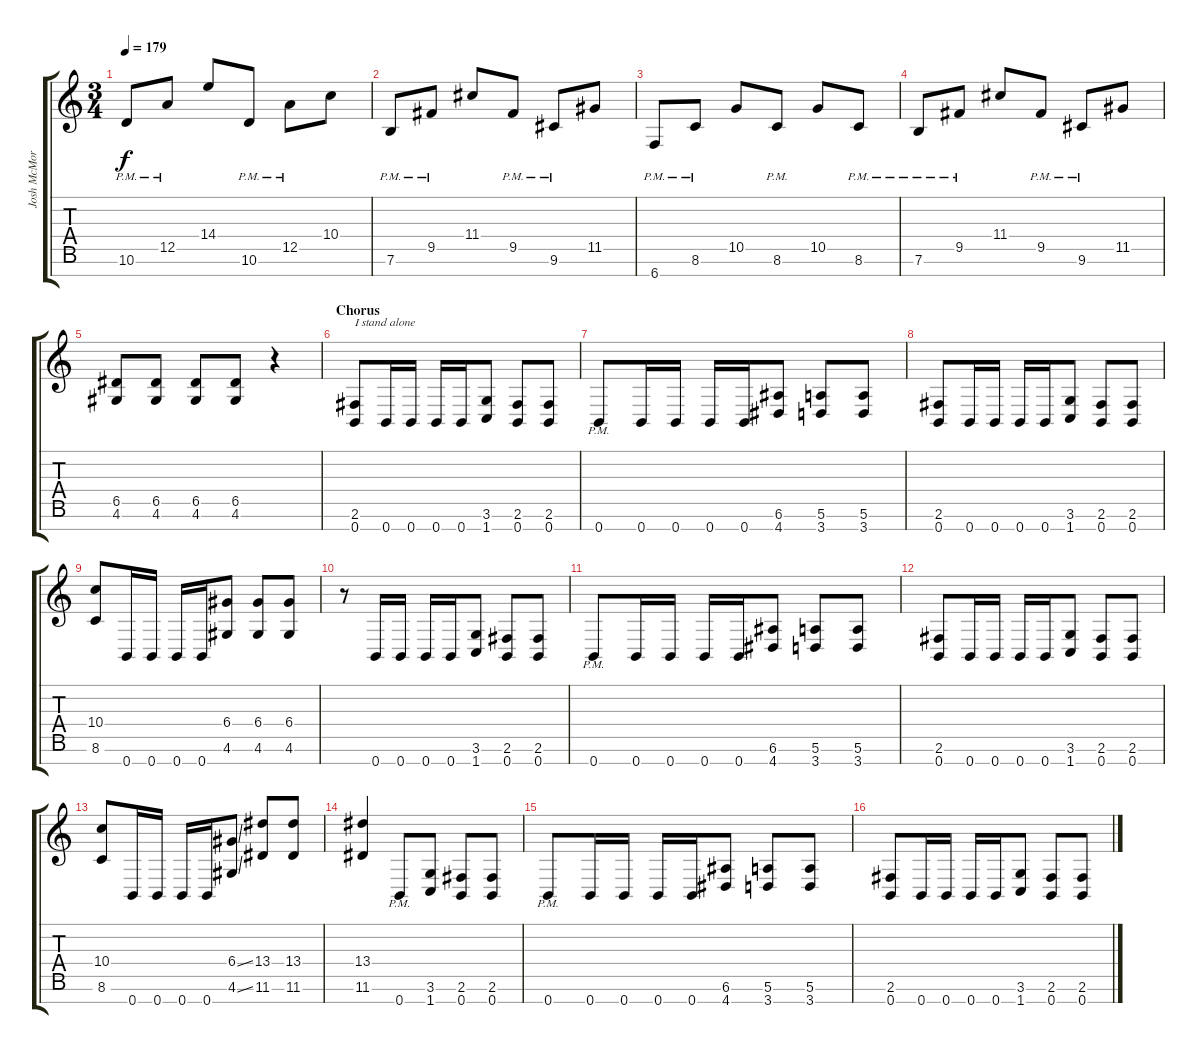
\track ("Josh McMorran" "Josh McMor") {instrument distortionguitar}
\staff {score tabs}
\tuning (E4 B3 G3 D3 A2 E2 B1) {hide}
\ts (3 4)
\tempo 179
\clef g2
\ks c
10.6{pm}.8{dy f} 12.5{pm}.8 14.4.8 10.6{pm}.8 12.5{pm}.8 10.4.8 |
7.6{pm}.8 9.5{pm}.8 11.4.8 9.5{pm}.8 9.6{pm}.8 11.5.8 |
6.7{pm}.8 8.6{pm}.8 10.5.8 8.6{pm}.8 10.5.8 8.6{pm}.8 |
7.6{pm}.8 9.5{pm}.8 11.4.8 9.5{pm}.8 9.6{pm}.8 11.5.8 |
(6.5 4.6).8 (6.5 4.6).8 (6.5 4.6).8 (6.5 4.6).8 r.4 |
\section ("" "Chorus")
(2.6 0.7).8{txt "I stand alone"} 0.7.16 0.7.16 0.7.16 0.7.16 (3.6 1.7).8 (2.6 0.7).8 (2.6 0.7).8 |
0.7{pm}.8 0.7.16 0.7.16 0.7.16 0.7.16 (6.6 4.7).8 (5.6 3.7).8 (5.6 3.7).8 |
(2.6 0.7).8 0.7.16 0.7.16 0.7.16 0.7.16 (3.6 1.7).8 (2.6 0.7).8 (2.6 0.7).8 |
(10.4 8.6).8 0.7.16 0.7.16 0.7.16 0.7.16 (6.4 4.6).8 (6.4 4.6).8 (6.4 4.6).8 |
r.8 0.7.16 0.7.16 0.7.16 0.7.16 (3.6 1.7).8 (2.6 0.7).8 (2.6 0.7).8 |
0.7{pm}.8 0.7.16 0.7.16 0.7.16 0.7.16 (6.6 4.7).8 (5.6 3.7).8 (5.6 3.7).8 |
(2.6 0.7).8 0.7.16 0.7.16 0.7.16 0.7.16 (3.6 1.7).8 (2.6 0.7).8 (2.6 0.7).8 |
(10.4 8.6).8 0.7.16 0.7.16 0.7.16 0.7.16 (6.4{ss} 4.6{ss}).8 (13.4 11.6).8 (13.4 11.6).8 |
(13.4 11.6).4 0.7{pm}.8 (3.6 1.7).8 (2.6 0.7).8 (2.6 0.7).8 |
0.7{pm}.8 0.7.16 0.7.16 0.7.16 0.7.16 (6.6 4.7).8 (5.6 3.7).8 (5.6 3.7).8 |
(2.6 0.7).8 0.7.16 0.7.16 0.7.16 0.7.16 (3.6 1.7).8 (2.6 0.7).8 (2.6 0.7).8
